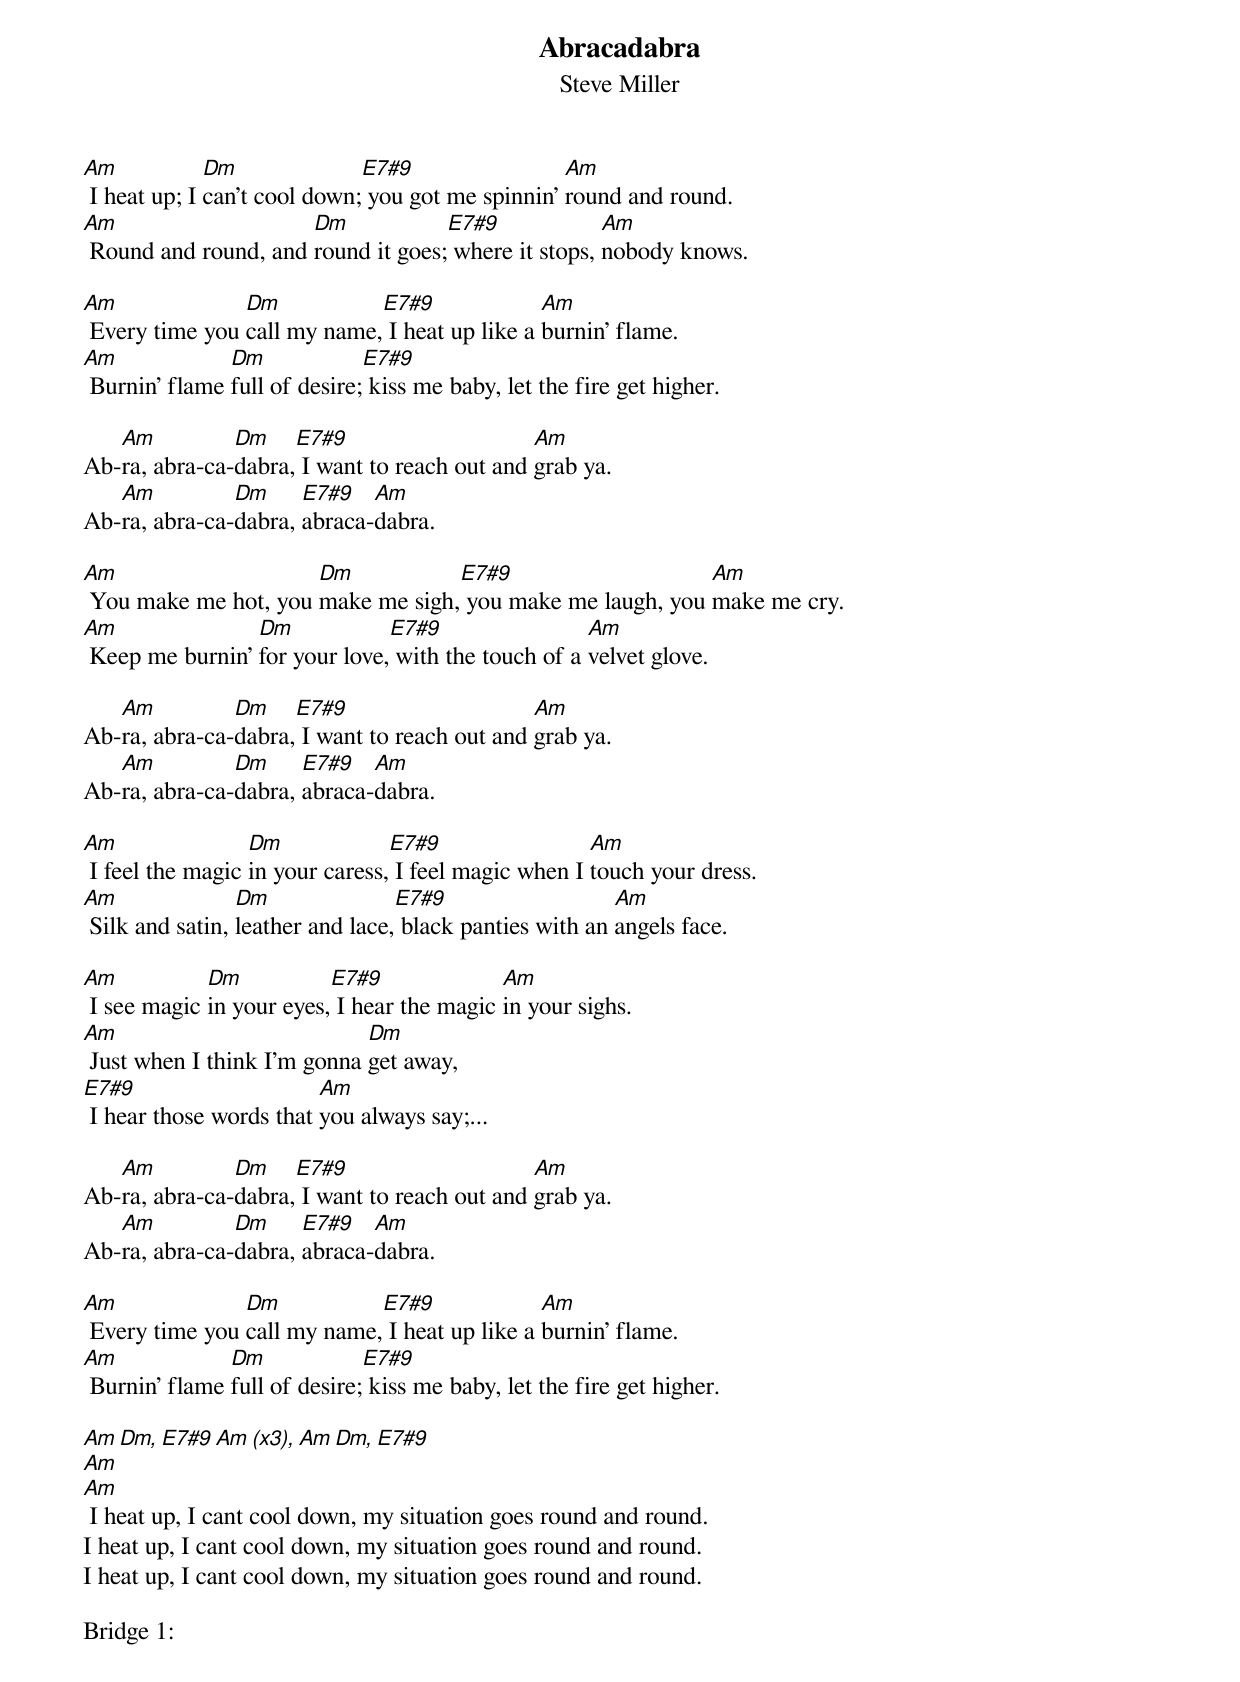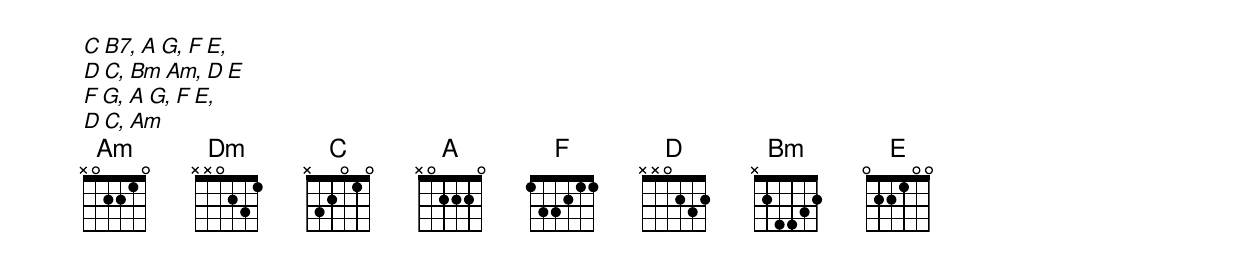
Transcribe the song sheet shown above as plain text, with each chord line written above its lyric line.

Abracadabra
Steve Miller

Am            Dm              E7#9                 Am
 I heat up; I can't cool down; you got me spinnin' round and round.
Am                    Dm            E7#9             Am
 Round and round, and round it goes; where it stops, nobody knows.

Am              Dm           E7#9              Am
 Every time you call my name, I heat up like a burnin' flame.
Am             Dm             E7#9
 Burnin' flame full of desire; kiss me baby, let the fire get higher.

   Am          Dm    E7#9                     Am
Ab-ra, abra-ca-dabra, I want to reach out and grab ya.
   Am          Dm     E7#9   Am
Ab-ra, abra-ca-dabra, abraca-dabra.

Am                    Dm           E7#9                    Am
 You make me hot, you make me sigh, you make me laugh, you make me cry.
Am               Dm            E7#9                 Am
 Keep me burnin' for your love, with the touch of a velvet glove.

   Am          Dm    E7#9                     Am
Ab-ra, abra-ca-dabra, I want to reach out and grab ya.
   Am          Dm     E7#9   Am
Ab-ra, abra-ca-dabra, abraca-dabra.

Am                Dm             E7#9                 Am
 I feel the magic in your caress, I feel magic when I touch your dress.
Am               Dm               E7#9                   Am
 Silk and satin, leather and lace, black panties with an angels face.

Am           Dm           E7#9              Am
 I see magic in your eyes, I hear the magic in your sighs.
Am                           Dm
 Just when I think I'm gonna get away,
E7#9                     Am
 I hear those words that you always say;...

   Am          Dm    E7#9                     Am
Ab-ra, abra-ca-dabra, I want to reach out and grab ya.
   Am          Dm     E7#9   Am
Ab-ra, abra-ca-dabra, abraca-dabra.

Am              Dm           E7#9              Am
 Every time you call my name, I heat up like a burnin' flame.
Am             Dm             E7#9
 Burnin' flame full of desire; kiss me baby, let the fire get higher.

Am  Dm, E7#9  Am (x3), Am  Dm, E7#9
Am
Am
 I heat up, I cant cool down, my situation goes round and round.
I heat up, I cant cool down, my situation goes round and round.
I heat up, I cant cool down, my situation goes round and round.

Bridge 1:

C  B7, A  G, F  E,
D  C, Bm  Am, D  E
F  G, A  G, F  E,
D  C, Am
